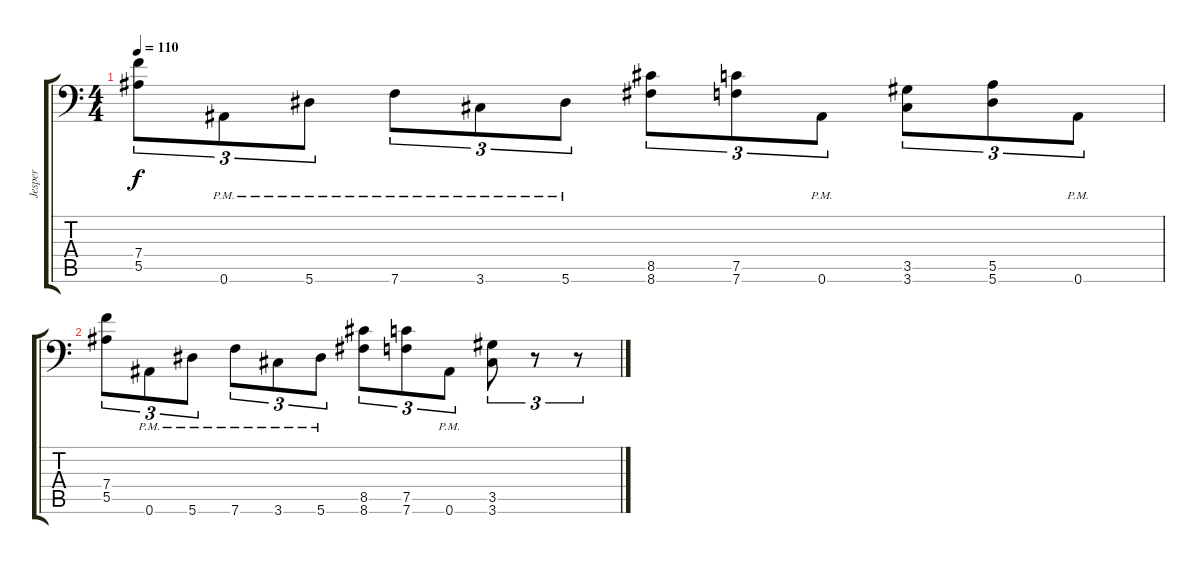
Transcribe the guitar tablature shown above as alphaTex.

\track ("Jesper" "Jesper") {instrument distortionguitar}
\staff {score tabs}
\tuning (C4 G3 Eb3 Bb2 F2 Bb1) {hide}
\ts (4 4)
\tempo 110
\clef f4
\ks c
(7.4 5.5).8{tu (3 2) dy f} 0.6{pm}.8{tu (3 2)} 5.6{pm}.8{tu (3 2)} 7.6{pm}.8{tu (3 2)} 3.6{pm}.8{tu (3 2)} 5.6{pm}.8{tu (3 2)} (8.5 8.6).8{tu (3 2)} (7.5 7.6).8{tu (3 2)} 0.6{pm}.8{tu (3 2)} (3.5 3.6).8{tu (3 2)} (5.5 5.6).8{tu (3 2)} 0.6{pm}.8{tu (3 2)} |
(7.4 5.5).8{tu (3 2)} 0.6{pm}.8{tu (3 2)} 5.6{pm}.8{tu (3 2)} 7.6{pm}.8{tu (3 2)} 3.6{pm}.8{tu (3 2)} 5.6{pm}.8{tu (3 2)} (8.5 8.6).8{tu (3 2)} (7.5 7.6).8{tu (3 2)} 0.6{pm}.8{tu (3 2)} (3.5 3.6).8{tu (3 2)} r.8{tu (3 2)} r.8{tu (3 2)}
